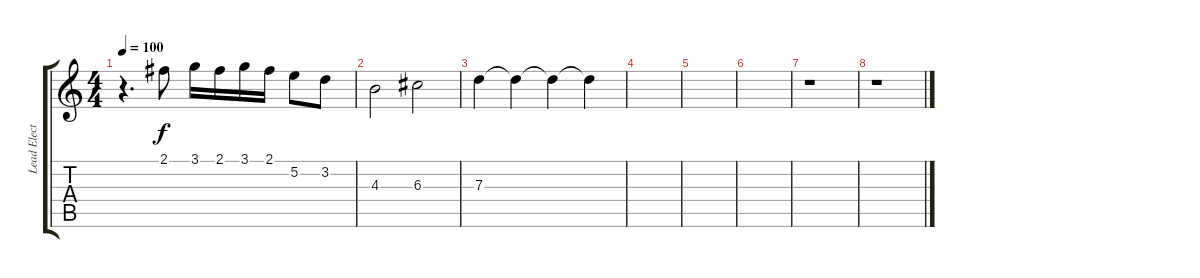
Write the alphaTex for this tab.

\track ("Lead Electric Guitar (Solo)" "Lead Elect") {instrument overdrivenguitar}
\staff {score tabs}
\tuning (E4 B3 G3 D3 A2 E2) {hide}
\ts (4 4)
\tempo 100
\clef g2
\ks c
r.4{d dy f} 2.1.8 3.1.16 2.1.16 3.1.16 2.1.16 5.2.8 3.2.8 |
4.3.2 6.3.2 |
7.3.4 7.3{t}.4{volume 9} 7.3{t}.4{volume 7} 7.3{t}.4{volume 5} |
|
|
|
r.1 |
r.1
